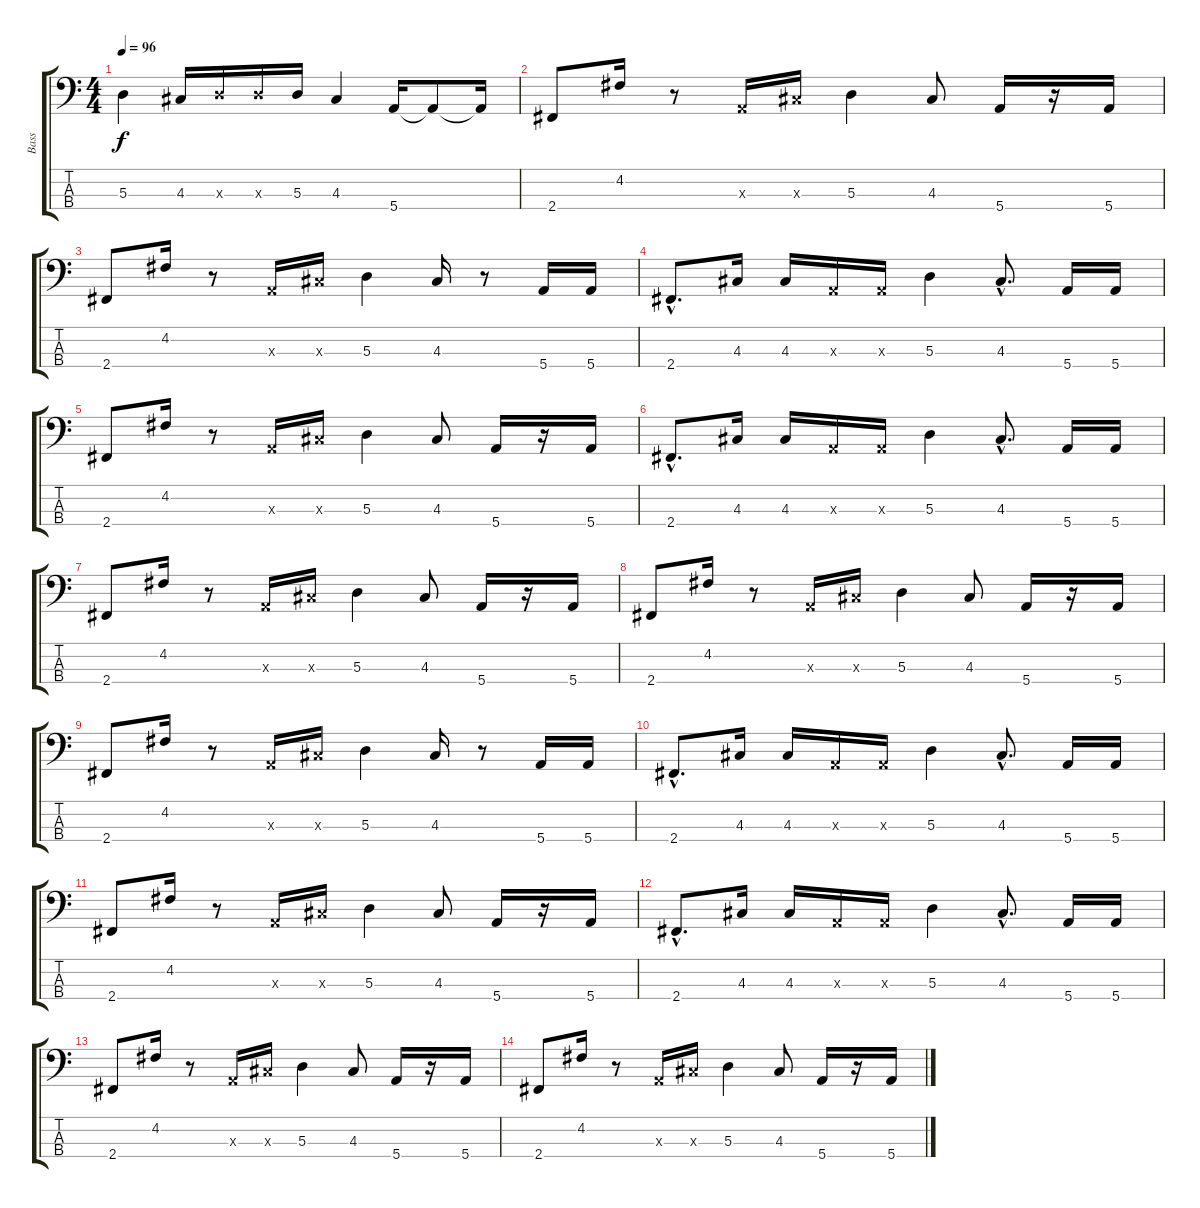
\track ("Bass" "Bass") {instrument fretlessbass}
\staff {score tabs}
\tuning (G2 D2 A1 E1) {hide}
\ts (4 4)
\tempo 96
\clef f4
\ks c
5.3.4{dy f} 4.3.16 5.3{x}.16 5.3{x}.16 5.3.16 4.3.4 5.4.16 5.4{t}.8 5.4{t}.16 |
2.4.8 4.2.16 r.8 0.3{x}.16 4.3{x}.16 5.3.4 4.3.8 5.4.16 r.16 5.4.16 |
2.4.8 4.2.16 r.8 0.3{x}.16 4.3{x}.16 5.3.4 4.3.16 r.8 5.4.16 5.4.16 |
2.4{hac}.8{d} 4.3.16 4.3.16 0.3{x}.16 0.3{x}.16 5.3.4 4.3{hac}.8{d} 5.4.16 5.4.16 |
2.4.8 4.2.16 r.8 0.3{x}.16 4.3{x}.16 5.3.4 4.3.8 5.4.16 r.16 5.4.16 |
2.4{hac}.8{d} 4.3.16 4.3.16 0.3{x}.16 0.3{x}.16 5.3.4 4.3{hac}.8{d} 5.4.16 5.4.16 |
2.4.8 4.2.16 r.8 0.3{x}.16 4.3{x}.16 5.3.4 4.3.8 5.4.16 r.16 5.4.16 |
2.4.8 4.2.16 r.8 0.3{x}.16 4.3{x}.16 5.3.4 4.3.8 5.4.16 r.16 5.4.16 |
2.4.8 4.2.16 r.8 0.3{x}.16 4.3{x}.16 5.3.4 4.3.16 r.8 5.4.16 5.4.16 |
2.4{hac}.8{d} 4.3.16 4.3.16 0.3{x}.16 0.3{x}.16 5.3.4 4.3{hac}.8{d volume 11} 5.4.16 5.4.16 |
2.4.8 4.2.16 r.8{volume 10} 0.3{x}.16 4.3{x}.16 5.3.4 4.3.8{volume 9} 5.4.16 r.16 5.4.16 |
2.4{hac}.8{d volume 8} 4.3.16 4.3.16 0.3{x}.16 0.3{x}.16 5.3.4 4.3{hac}.8{d volume 8} 5.4.16 5.4.16 |
2.4.8{volume 7} 4.2.16 r.8 0.3{x}.16{volume 6} 4.3{x}.16 5.3.4 4.3.8{volume 5} 5.4.16 r.16 5.4.16{volume 4} |
2.4.8 4.2.16{volume 3} r.8 0.3{x}.16 4.3{x}.16{volume 2} 5.3.4 4.3.8{volume 1} 5.4.16 r.16 5.4.16
